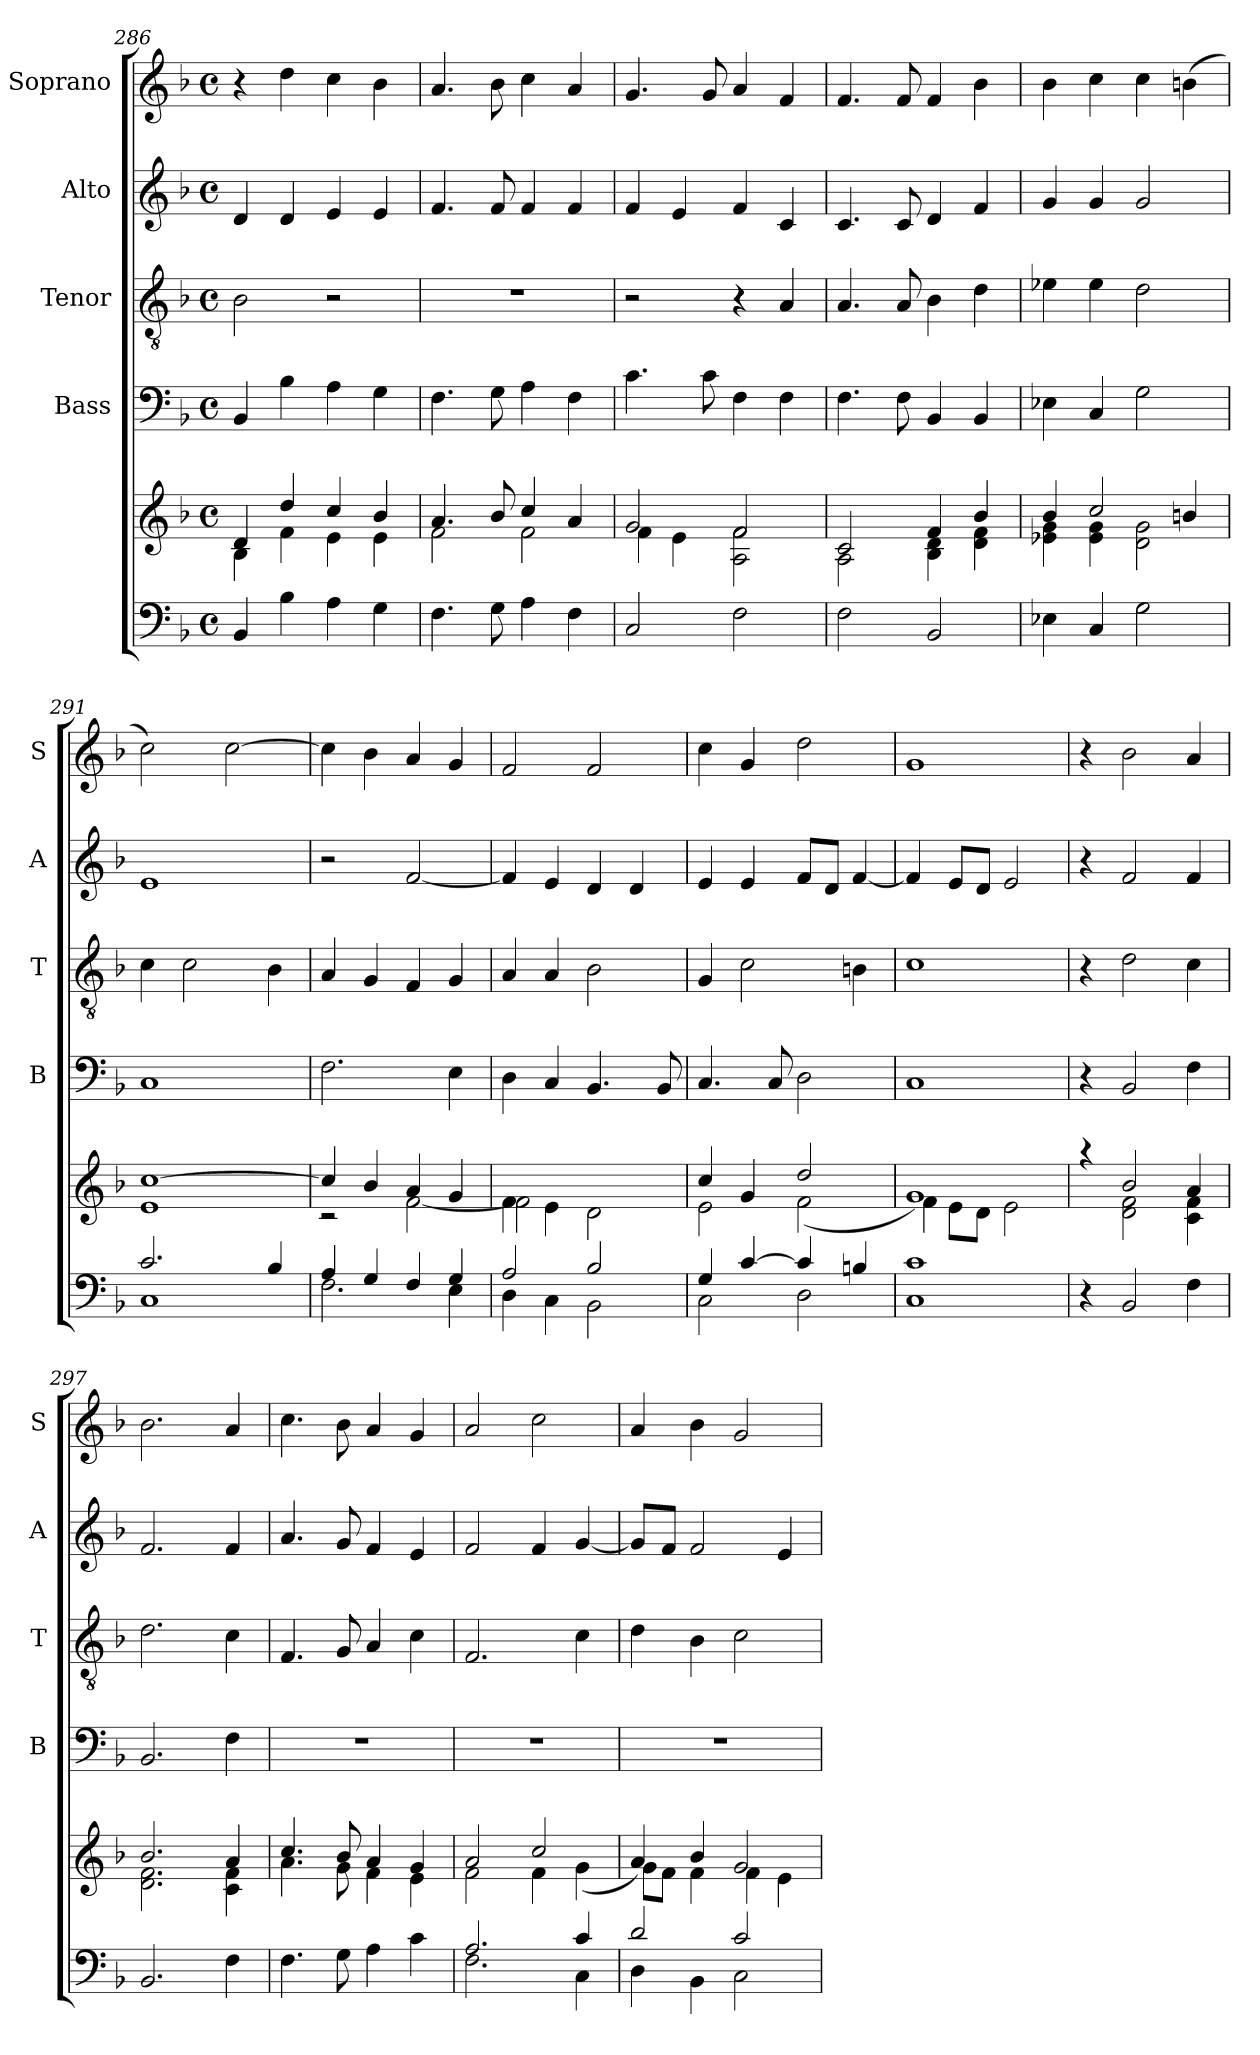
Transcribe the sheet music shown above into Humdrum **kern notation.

**kern	**kern	**kern	**kern	**kern	**kern
*part6	*part5	*part4	*part3	*part2	*part1
*staff6	*staff5	*staff4	*staff3	*staff2	*staff1
*	*	*I"Bass	*I"Tenor	*I"Alto	*I"Soprano
*	*	*I'B	*I'T	*I'A	*I'S
!!LO:LB:g=z
*clefF4	*clefG2	*clefF4	*clefGv2	*clefG2	*clefG2
*k[b-]	*k[b-]	*k[b-]	*k[b-]	*k[b-]	*k[b-]
*F:	*F:	*F:	*F:	*F:	*F:
*M4/4	*M4/4	*M4/4	*M4/4	*M4/4	*M4/4
*met(c)	*met(c)	*met(c)	*met(c)	*met(c)	*met(c)
=286	=286	=286	=286	=286	=286
*	*^	*	*	*	*
4BB-/	4d/	4B-\	4BB-/	2B-\	4d/	4r
4B-\	4dd/	4f\	4B-\	.	4d/	4dd\
4A\	4cc/	4e\	4A\	2r	4e/	4cc\
4G\	4b-/	4e\	4G\	.	4e/	4b-\
=287	=287	=287	=287	=287	=287	=287
4.F\	4.a/	2f\	4.F\	1r	4.f/	4.a/
8G\	8b-/	.	8G\	.	8f/	8b-\
4A\	4cc/	2f\	4A\	.	4f/	4cc\
4F\	4a/	.	4F\	.	4f/	4a/
=288	=288	=288	=288	=288	=288	=288
*	*	*^	*	*	*	*
2C/	2g/	4f\	2ryy	4.c\	2r	4f/	4.g/
.	.	4e\	.	.	.	4e/	.
.	.	.	.	8c\	.	.	8g/
2F\	2f/	2A\	2f\	4F\	4r	4f/	4a/
.	.	.	.	4F\	4A/	4c/	4f/
*	*	*v	*v	*	*	*	*
=289	=289	=289	=289	=289	=289	=289
2F\	2c/	2A\	4.F\	4.A/	4.c/	4.f/
.	.	.	8F\	8A/	8c/	8f/
2BB-/	4f/	4B-\ 4d\	4BB-/	4B-\	4d/	4f/
.	4b-/	4d\ 4f\	4BB-/	4d\	4f/	4b-\
=290	=290	=290	=290	=290	=290	=290
4E-X\	4b-/	4e-X\ 4g\	4E-X\	4e-X\	4g/	4b-\
4C/	2cc/	4e-\ 4g\	4C/	4e-\	4g/	4cc\
2G\	.	2d\ 2g\	2G\	2d\	2g/	4cc\
.	4bn/	.	.	.	.	(>4bn\
*	*v	*v	*	*	*	*
!!LO:PB:g=z
=291	=291	=291	=291	=291	=291
*^	*	*	*	*	*
2.c/	1C	1e [>1cc	1C	4c\	1e	2cc\)
.	.	.	.	2c\	.	.
.	.	.	.	.	.	[>2cc\
4B-/	.	.	.	4B-\	.	.
=292	=292	=292	=292	=292	=292	=292
*	*	*^	*	*	*	*
4A/	2.F\	4cc/]	2rc	2.F\	4A/	2r	4cc\]
4G/	.	4b-/	.	.	4G/	.	4b-\
4F/	.	4a/	[<2f\	.	4F/	[<2f/	4a/
4G/	4E\	4g/	.	4E\	4G/	.	4g/
=293	=293	=293	=293	=293	=293	=293	=293
2A/	4D\	4f\	2f\]	4D\	4A/	4f/]	2f/
.	4C\	4e\	.	4C/	4A/	4e/	.
2B-/	2BB-\	2d\	2ryy	4.BB-/	2B-\	4d/	2f/
.	.	.	.	.	.	4d/	.
.	.	.	.	8BB-/	.	.	.
=294	=294	=294	=294	=294	=294	=294	=294
4G/	2C\	4cc/	2e\	4.C/	4G/	4e/	4cc\
[>4c/	.	4g/	.	.	2c\	4e/	4g/
.	.	.	.	8C/	.	.	.
4c/]	2D\	2dd/	(<2f\	2D\	.	8f/L	2dd\
.	.	.	.	.	.	8d/J	.
4Bn/	.	.	.	.	4Bn\	[<4f/	.
*v	*v	*	*	*	*	*	*
=295	=295	=295	=295	=295	=295	=295
1C 1c	1g)	4f\	1C	1c	4f/]	1g
.	.	8e\L	.	.	8e/L	.
.	.	8d\J	.	.	8d/J	.
.	.	2e\	.	.	2e/	.
!!LO:LB:g=z
=296	=296	=296	=296	=296	=296	=296
4r	4raa	4ryy	4r	4r	4r	4r
2BB-/	2b-/	2d\ 2f\	2BB-/	2d\	2f/	2b-\
4F\	4a/	4c\ 4f\	4F\	4c\	4f/	4a/
=297	=297	=297	=297	=297	=297	=297
2.BB-/	2.b-/	2.d\ 2.f\	2.BB-/	2.d\	2.f/	2.b-\
4F\	4a/	4c\ 4f\	4F\	4c\	4f/	4a/
=298	=298	=298	=298	=298	=298	=298
4.F\	4.cc/	4.a\	1r	4.F/	4.a/	4.cc\
8G\	8b-/	8g\	.	8G/	8g/	8b-\
4A\	4a/	4f\	.	4A/	4f/	4a/
4c\	4g/	4e\	.	4c\	4e/	4g/
=299	=299	=299	=299	=299	=299	=299
*^	*	*	*	*	*	*
2.A/	2.F\	2a/	2f\	1r	2.F/	2f/	2a/
.	.	2cc/	4f\	.	.	4f/	2cc\
4c/	4C\	.	(<4g\	.	4c\	[<4g/	.
=300	=300	=300	=300	=300	=300	=300	=300
2d/	4D\	4a/)	8g\L	1r	4d\	8g/L]	4a/
.	.	.	8f\J	.	.	8f/J	.
.	4BB-\	4b-/	4f\	.	4B-\	2f/	4b-\
2c/	2C\	(2g/	4f\	.	2c\	.	2g/
.	.	.	4e\	.	.	4e/	.
*v	*v	*	*	*	*	*	*
*	*v	*v	*	*	*	*
=	=	=	=	=	=
*-	*-	*-	*-	*-	*-
